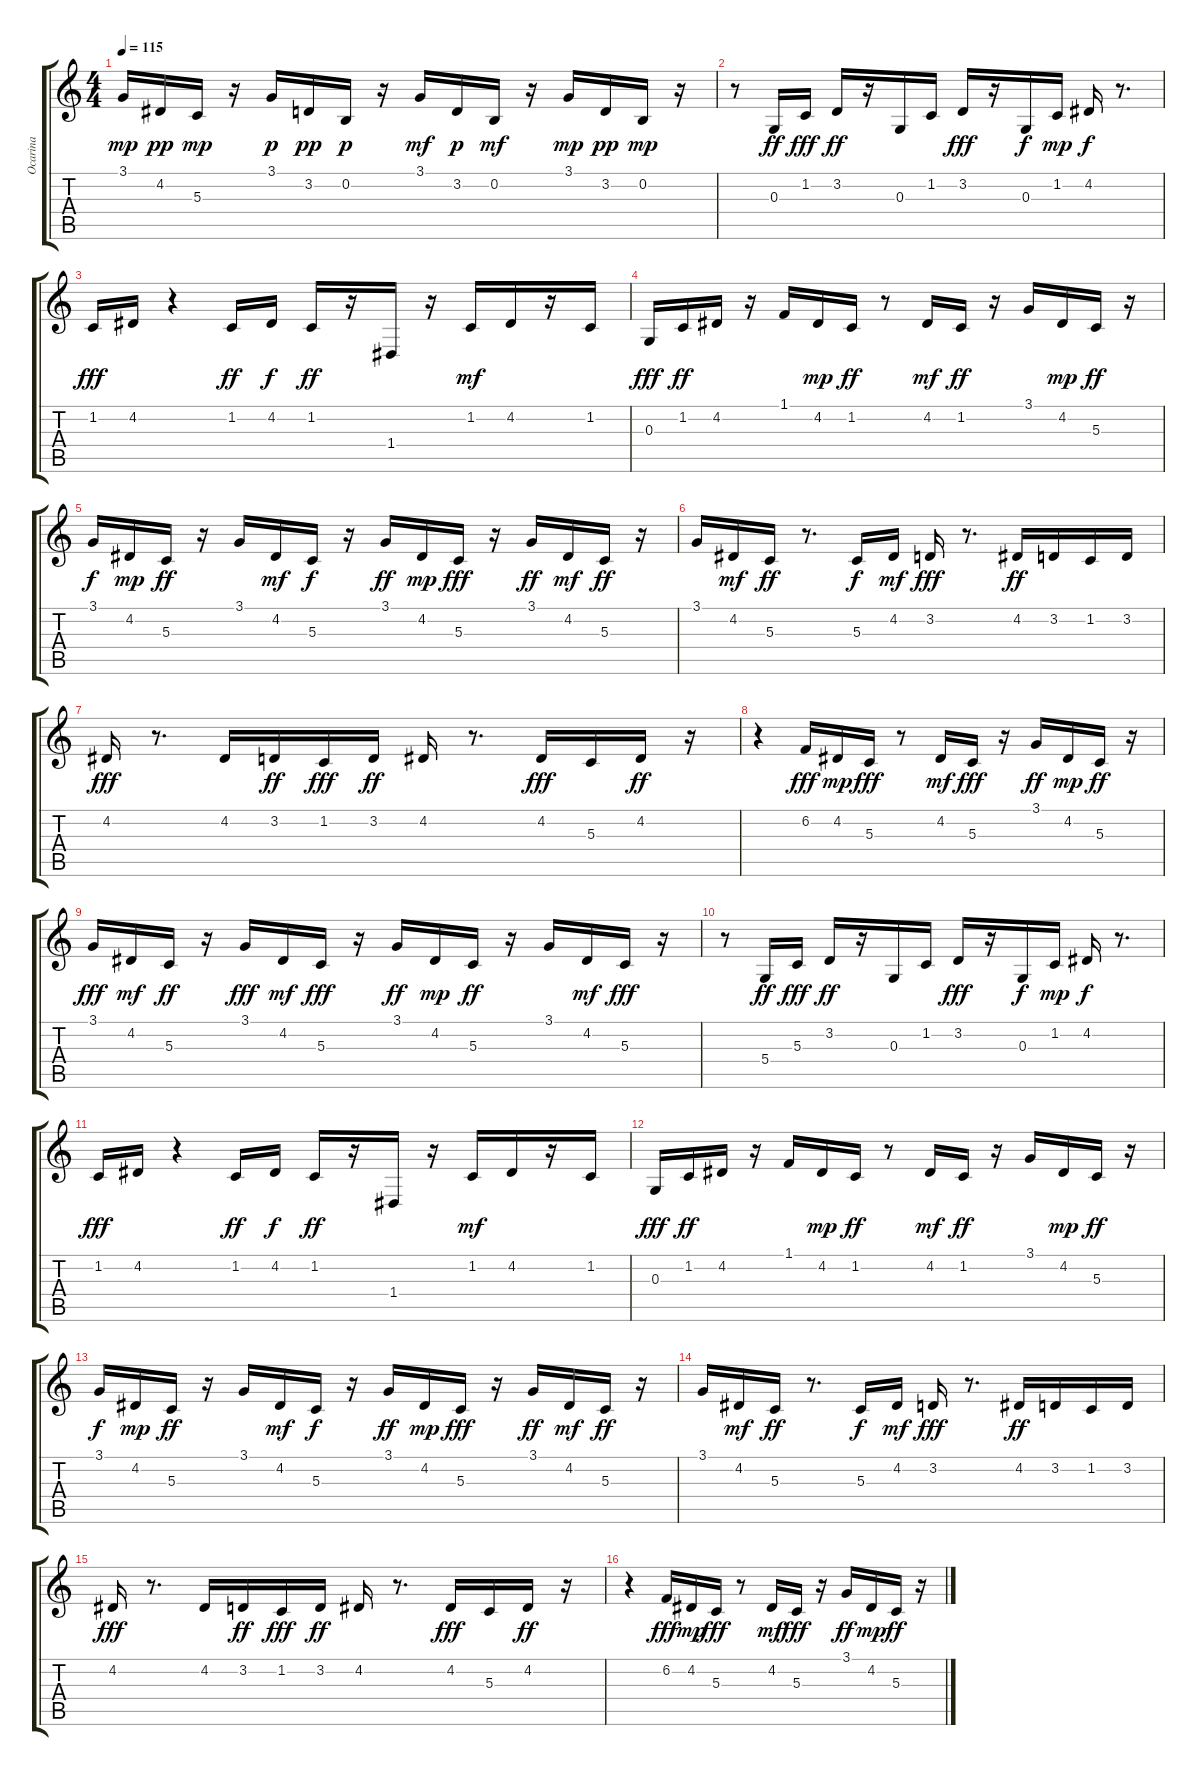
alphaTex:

\track ("Ocarina" "Ocarina") {instrument ocarina}
\staff {score tabs}
\tuning (E4 B3 G3 D3 A2 E2) {hide}
\ts (4 4)
\tempo 115
\clef g2
\ks c
3.1.16{dy mp} 4.2.16{dy pp} 5.3.16{dy mp} r.16 3.1.16{dy p} 3.2.16{dy pp} 0.2.16{dy p} r.16 3.1.16{dy mf} 3.2.16{dy p} 0.2.16{dy mf} r.16 3.1.16{dy mp} 3.2.16{dy pp} 0.2.16{dy mp} r.16 |
r.8 0.3.16{dy ff balance 0} 1.2.16{dy fff} 3.2.16{dy ff balance 5} r.16 0.3.16 1.2.16 3.2.16{dy fff} r.16 0.3.16{dy f balance 16} 1.2.16{dy mp} 4.2.16{dy f} r.8{d} |
1.2.16{dy fff balance 0} 4.2.16 r.4 1.2.16{dy ff balance 16} 4.2.16{dy f} 1.2.16{dy ff} r.16 1.4.16 r.16 1.2.16{dy mf balance 6} 4.2.16 r.16 1.2.16 |
0.3.16{dy fff balance 0} 1.2.16{dy ff} 4.2.16 r.16 1.1.16 4.2.16{dy mp} 1.2.16{dy ff} r.8 4.2.16{dy mf} 1.2.16{dy ff} r.16 3.1.16{balance 16} 4.2.16{dy mp} 5.3.16{dy ff} r.16 |
3.1.16{dy f} 4.2.16{dy mp} 5.3.16{dy ff} r.16 3.1.16 4.2.16{dy mf} 5.3.16{dy f} r.16 3.1.16{dy ff} 4.2.16{dy mp} 5.3.16{dy fff} r.16 3.1.16{dy ff} 4.2.16{dy mf} 5.3.16{dy ff} r.16 |
3.1.16 4.2.16{dy mf} 5.3.16{dy ff} r.8{d} 5.3.16{dy f balance 16} 4.2.16{dy mf} 3.2.16{dy fff} r.8{d} 4.2.16{dy ff balance 0} 3.2.16 1.2.16 3.2.16 |
4.2.16{dy fff} r.8{d} 4.2.16{balance 16} 3.2.16{dy ff} 1.2.16{dy fff} 3.2.16{dy ff} 4.2.16 r.8{d} 4.2.16{dy fff balance 0} 5.3.16 4.2.16{dy ff} r.16 |
r.4 6.2.16{dy fff balance 0} 4.2.16{dy mp} 5.3.16{dy fff} r.8 4.2.16{dy mf} 5.3.16{dy fff} r.16 3.1.16{dy ff} 4.2.16{dy mp} 5.3.16{dy ff} r.16 |
3.1.16{dy fff} 4.2.16{dy mf} 5.3.16{dy ff} r.16 3.1.16{dy fff} 4.2.16{dy mf} 5.3.16{dy fff} r.16 3.1.16{dy ff} 4.2.16{dy mp} 5.3.16{dy ff} r.16 3.1.16 4.2.16{dy mf} 5.3.16{dy fff} r.16 |
r.8 5.4.16{dy ff balance 0} 5.3.16{dy fff} 3.2.16{dy ff balance 5} r.16 0.3.16 1.2.16 3.2.16{dy fff} r.16 0.3.16{dy f balance 16} 1.2.16{dy mp} 4.2.16{dy f} r.8{d} |
1.2.16{dy fff balance 0} 4.2.16 r.4 1.2.16{dy ff balance 16} 4.2.16{dy f} 1.2.16{dy ff} r.16 1.4.16 r.16 1.2.16{dy mf balance 6} 4.2.16 r.16 1.2.16 |
0.3.16{dy fff balance 0} 1.2.16{dy ff} 4.2.16 r.16 1.1.16 4.2.16{dy mp} 1.2.16{dy ff} r.8 4.2.16{dy mf} 1.2.16{dy ff} r.16 3.1.16{balance 16} 4.2.16{dy mp} 5.3.16{dy ff} r.16 |
3.1.16{dy f} 4.2.16{dy mp} 5.3.16{dy ff} r.16 3.1.16 4.2.16{dy mf} 5.3.16{dy f} r.16 3.1.16{dy ff} 4.2.16{dy mp} 5.3.16{dy fff} r.16 3.1.16{dy ff} 4.2.16{dy mf} 5.3.16{dy ff} r.16 |
3.1.16 4.2.16{dy mf} 5.3.16{dy ff} r.8{d} 5.3.16{dy f balance 16} 4.2.16{dy mf} 3.2.16{dy fff} r.8{d} 4.2.16{dy ff balance 0} 3.2.16 1.2.16 3.2.16 |
4.2.16{dy fff} r.8{d} 4.2.16{balance 16} 3.2.16{dy ff} 1.2.16{dy fff} 3.2.16{dy ff} 4.2.16 r.8{d} 4.2.16{dy fff balance 0} 5.3.16 4.2.16{dy ff} r.16 |
r.4 6.2.16{dy fff balance 0} 4.2.16{dy mp} 5.3.16{dy fff} r.8 4.2.16{dy mf} 5.3.16{dy fff} r.16 3.1.16{dy ff} 4.2.16{dy mp} 5.3.16{dy ff} r.16
